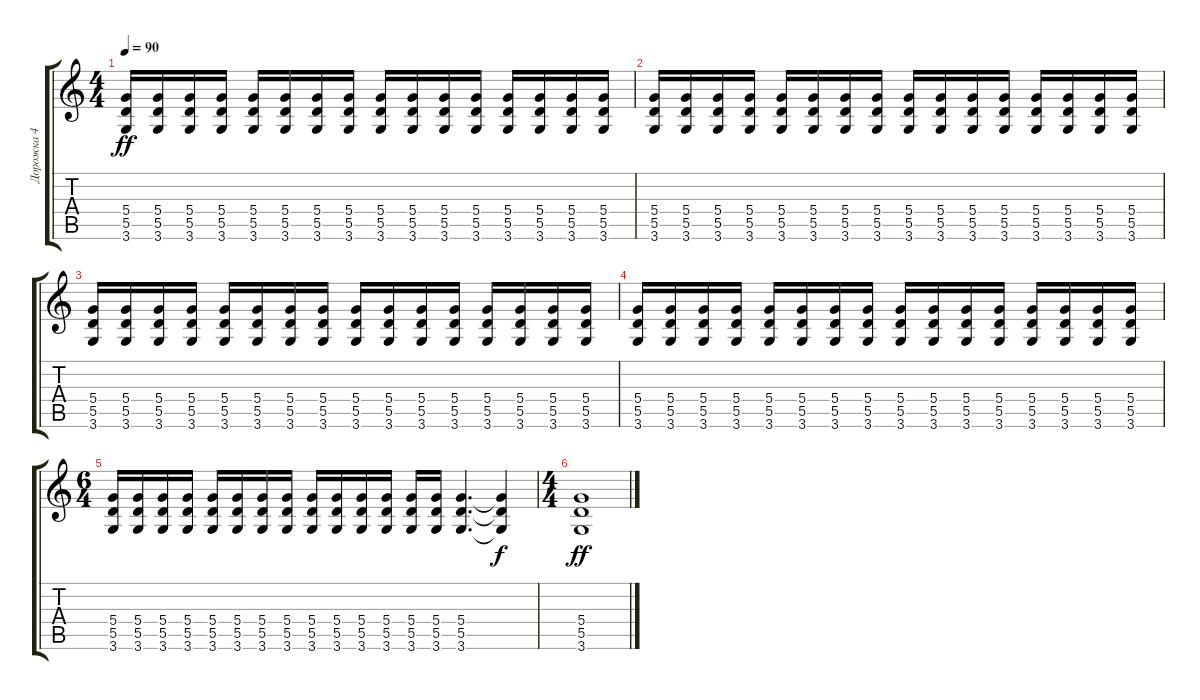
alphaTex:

\track ("Дорожка 4" "Дорожка 4") {instrument electricguitarmuted}
\staff {score tabs}
\tuning (E4 B3 G3 D3 A2 E2) {hide}
\ts (4 4)
\tempo 90
\clef g2
\ks c
(5.4 5.5 3.6).16{dy ff} (5.4 5.5 3.6).16 (5.4 5.5 3.6).16 (5.4 5.5 3.6).16 (5.4 5.5 3.6).16 (5.4 5.5 3.6).16 (5.4 5.5 3.6).16 (5.4 5.5 3.6).16 (5.4 5.5 3.6).16 (5.4 5.5 3.6).16 (5.4 5.5 3.6).16 (5.4 5.5 3.6).16 (5.4 5.5 3.6).16 (5.4 5.5 3.6).16 (5.4 5.5 3.6).16 (5.4 5.5 3.6).16 |
(5.4 5.5 3.6).16 (5.4 5.5 3.6).16 (5.4 5.5 3.6).16 (5.4 5.5 3.6).16 (5.4 5.5 3.6).16 (5.4 5.5 3.6).16 (5.4 5.5 3.6).16 (5.4 5.5 3.6).16 (5.4 5.5 3.6).16 (5.4 5.5 3.6).16 (5.4 5.5 3.6).16 (5.4 5.5 3.6).16 (5.4 5.5 3.6).16 (5.4 5.5 3.6).16 (5.4 5.5 3.6).16 (5.4 5.5 3.6).16 |
(5.4 5.5 3.6).16 (5.4 5.5 3.6).16 (5.4 5.5 3.6).16 (5.4 5.5 3.6).16 (5.4 5.5 3.6).16 (5.4 5.5 3.6).16 (5.4 5.5 3.6).16 (5.4 5.5 3.6).16 (5.4 5.5 3.6).16 (5.4 5.5 3.6).16 (5.4 5.5 3.6).16 (5.4 5.5 3.6).16 (5.4 5.5 3.6).16 (5.4 5.5 3.6).16 (5.4 5.5 3.6).16 (5.4 5.5 3.6).16 |
(5.4 5.5 3.6).16 (5.4 5.5 3.6).16 (5.4 5.5 3.6).16 (5.4 5.5 3.6).16 (5.4 5.5 3.6).16 (5.4 5.5 3.6).16 (5.4 5.5 3.6).16 (5.4 5.5 3.6).16 (5.4 5.5 3.6).16 (5.4 5.5 3.6).16 (5.4 5.5 3.6).16 (5.4 5.5 3.6).16 (5.4 5.5 3.6).16 (5.4 5.5 3.6).16 (5.4 5.5 3.6).16 (5.4 5.5 3.6).16 |
\ts (6 4)
(5.4 5.5 3.6).16 (5.4 5.5 3.6).16 (5.4 5.5 3.6).16 (5.4 5.5 3.6).16 (5.4 5.5 3.6).16 (5.4 5.5 3.6).16 (5.4 5.5 3.6).16 (5.4 5.5 3.6).16 (5.4 5.5 3.6).16 (5.4 5.5 3.6).16 (5.4 5.5 3.6).16 (5.4 5.5 3.6).16 (5.4 5.5 3.6).16 (5.4 5.5 3.6).16 (5.4 5.5 3.6).4{d} (5.4{t} 5.5{t} 3.6{t}).4{dy f} |
\ts (4 4)
(5.4 5.5 3.6).1{dy ff}
